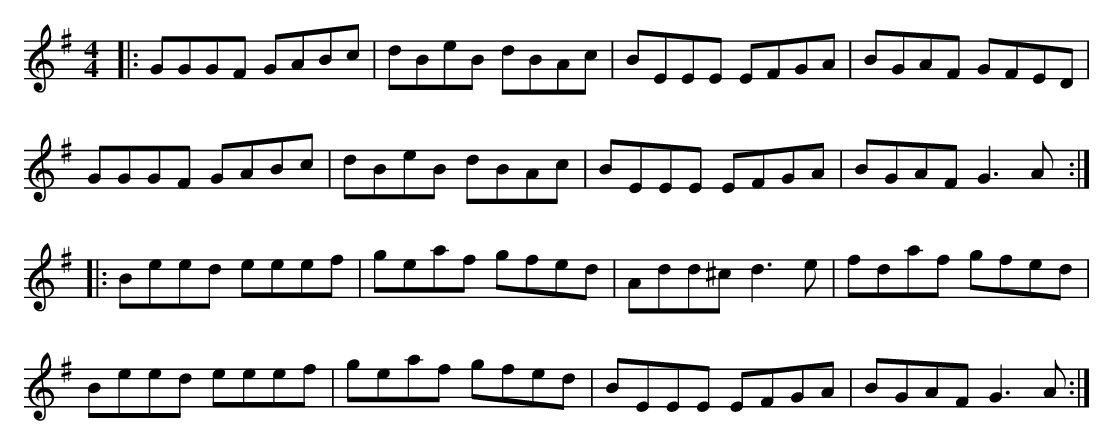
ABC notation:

X:1
M:4/4
K:G
|:GGGF GABc|dBeB dBAc|BEEE EFGA|BGAF GFED|
GGGF GABc|dBeB dBAc|BEEE EFGA| BGAF G3A :|
|:Beed eeef|geaf gfed|Add^c d3e|fdaf gfed|
Beed eeef|geaf gfed|BEEE EFGA| BGAF G3A :|
